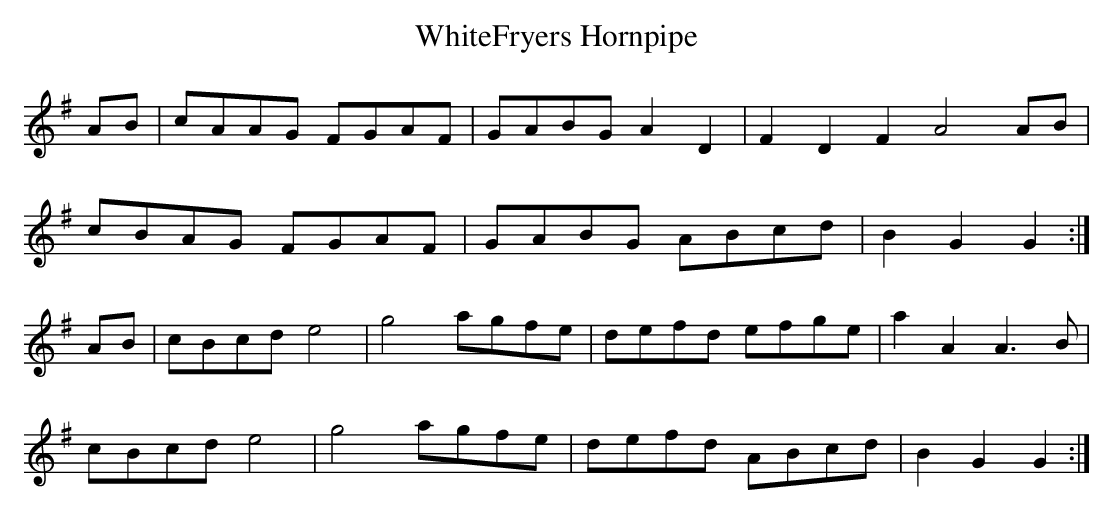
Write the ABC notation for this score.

X:1
T:WhiteFryers Hornpipe
K:G
L:1/8
AB | cAAG FGAF | GABG A2D2 | F2D2 F2A4 AB |
cBAG FGAF | GABG ABcd | B2G2 G2:|
AB | cBcd e4 | g4 agfe | defd efge | a2A2 A3B |
cBcd e4 | g4 agfe | defd ABcd | B2G2 G2 :|
